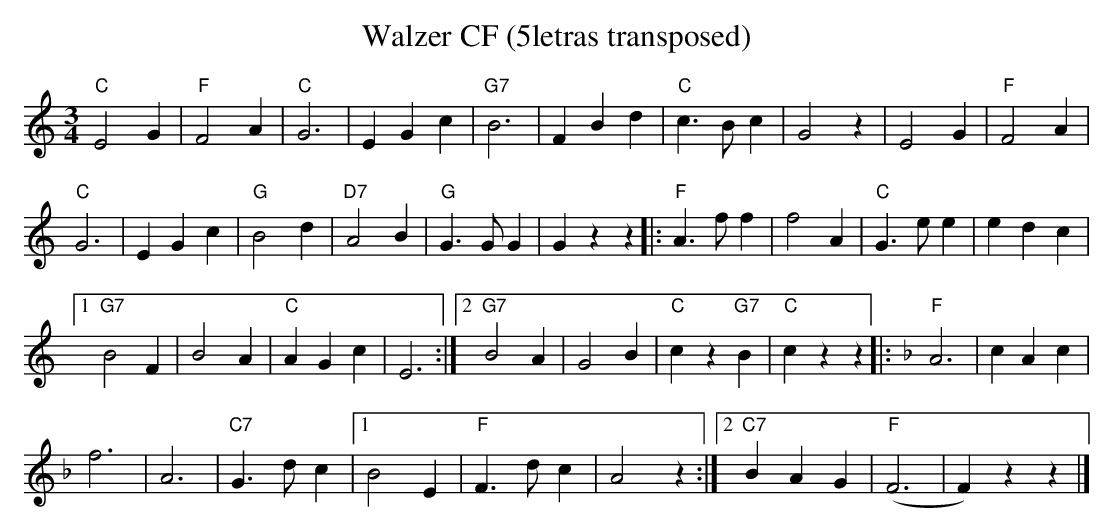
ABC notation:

X:1
T:Walzer CF (5letras transposed)
M:3/4
L:1/4
K:C transpose=3 %%MIDI gchordon
"C"E2G | "F"F2A | "C"G3 | EGc | "G7"B3 | FBd | "C"c>Bc | G2z | E2G | "F"F2A |
"C"G3 | EGc | "G"B2d | "D7"A2B | "G"G>GG | Gzz |: "F"A>ff | f2A | "C"G>ee | edc |1
"G7"B2F | B2A | "C"AGc |E3 :|2 "G7"B2A | G2B | "C"cz"G7"B | "C"czz [K:F] |: "F"A3 | cAc |
f3 | A3 | "C7"G>dc |1 B2E | "F"F>dc | A2z :|2 "C7"BAG | "F"(F3 | F)zz |]
